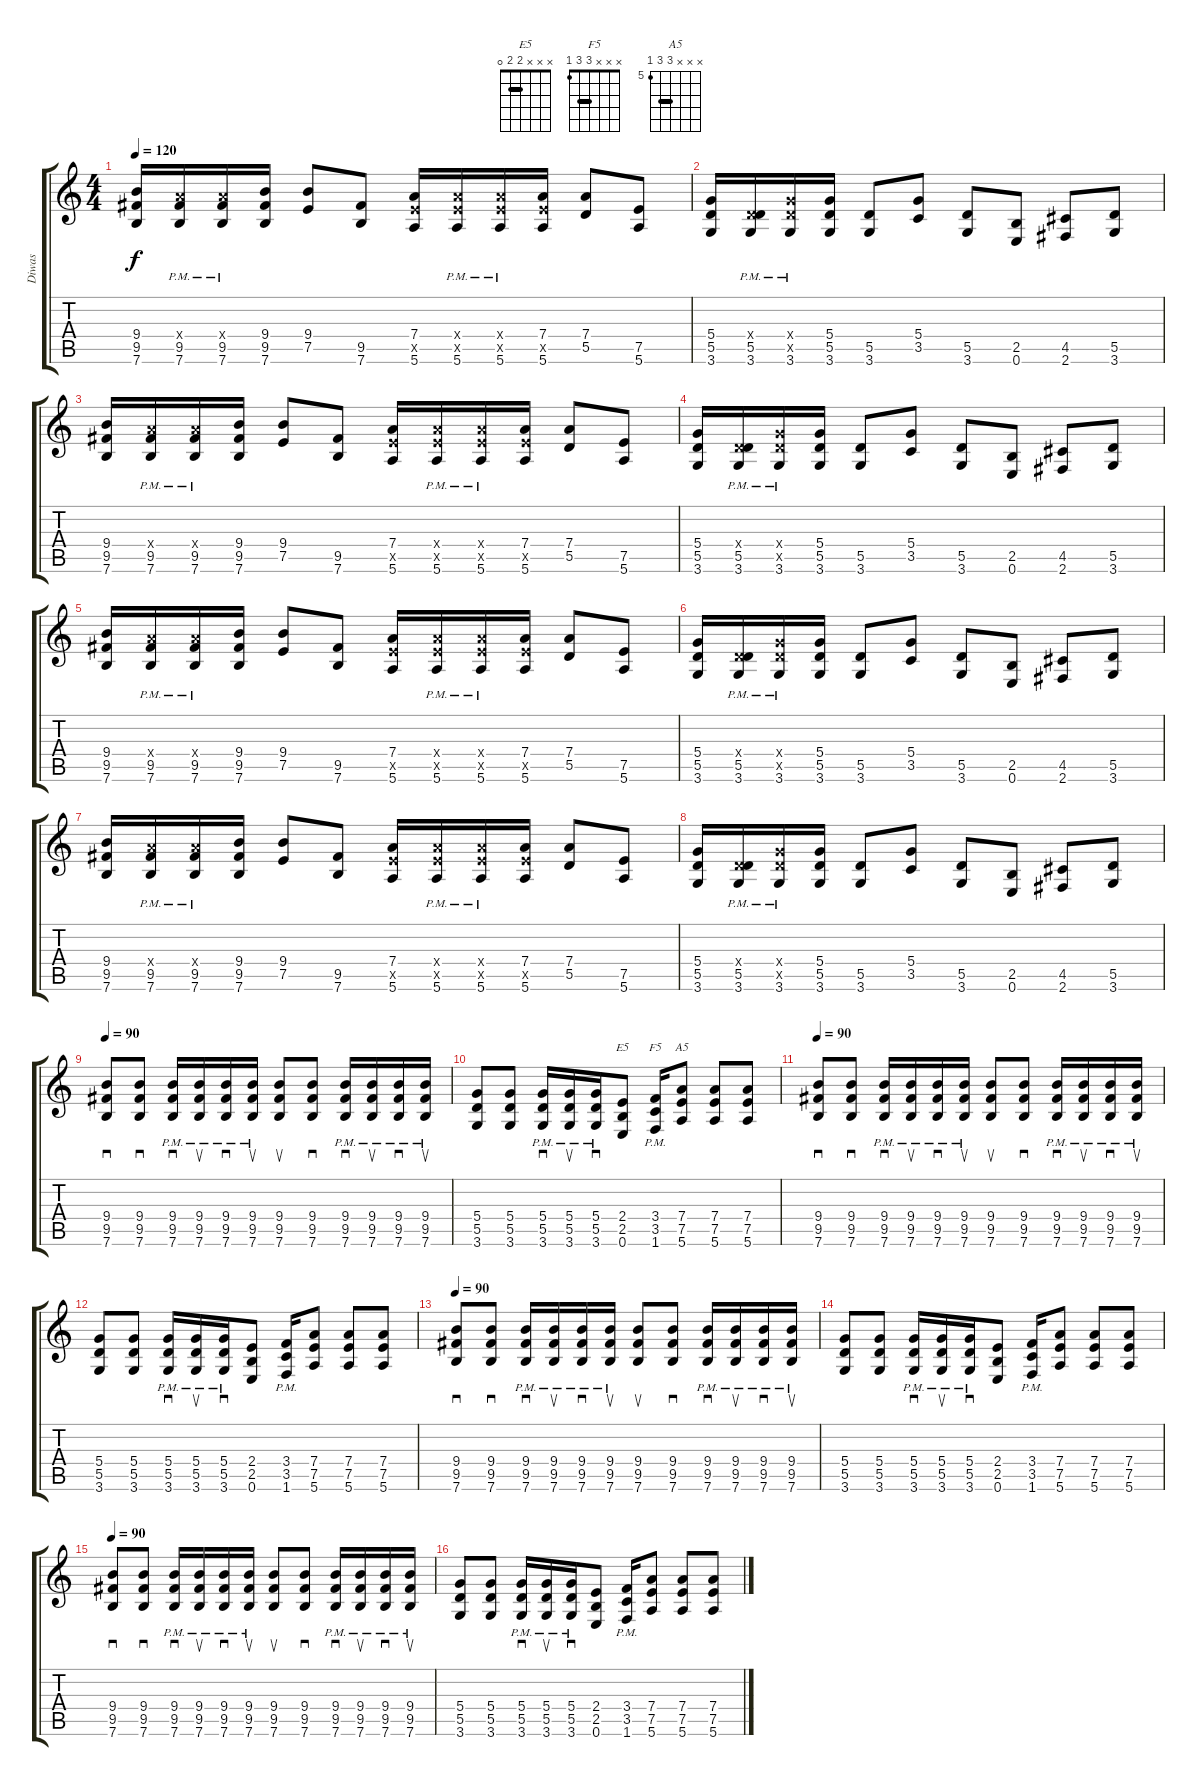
\track ("Diwas" "Diwas") {instrument overdrivenguitar}
\staff {score tabs}
\tuning (E4 B3 G3 D3 A2 E2) {hide}
\chord ("E5" x x x 2 2 0) {barre 2}
\chord ("F5" x x x 3 3 1) {barre 3}
\chord ("A5" x x x 7 7 5) {firstfret 5 barre 7}
\ts (4 4)
\tempo 120
\clef g2
\ks c
(9.4 9.5 7.6).16{dy f} (7.4{x} 9.5{pm} 7.6).16 (7.4{x} 9.5{pm} 7.6).16 (9.4 9.5 7.6).16 (9.4 7.5).8 (9.5 7.6).8 (7.4 7.5{x} 5.6).16 (7.4{x} 7.5{x} 5.6{pm}).16 (7.4{x} 7.5{x} 5.6{pm}).16 (7.4 7.5{x} 5.6).16 (7.4 5.5).8 (7.5 5.6).8 |
(5.4 5.5 3.6).16 (0.4{x} 5.5 3.6{pm}).16 (5.4{x} 5.5{x} 3.6{pm}).16 (5.4 5.5 3.6).16 (5.5 3.6).8 (5.4 3.5).8 (5.5 3.6).8 (2.5 0.6).8 (4.5 2.6).8 (5.5 3.6).8 |
(9.4 9.5 7.6).16 (7.4{x} 9.5{pm} 7.6).16 (7.4{x} 9.5{pm} 7.6).16 (9.4 9.5 7.6).16 (9.4 7.5).8 (9.5 7.6).8 (7.4 7.5{x} 5.6).16 (7.4{x} 7.5{x} 5.6{pm}).16 (7.4{x} 7.5{x} 5.6{pm}).16 (7.4 7.5{x} 5.6).16 (7.4 5.5).8 (7.5 5.6).8 |
(5.4 5.5 3.6).16 (0.4{x} 5.5 3.6{pm}).16 (5.4{x} 5.5{x} 3.6{pm}).16 (5.4 5.5 3.6).16 (5.5 3.6).8 (5.4 3.5).8 (5.5 3.6).8 (2.5 0.6).8 (4.5 2.6).8 (5.5 3.6).8 |
(9.4 9.5 7.6).16 (7.4{x} 9.5{pm} 7.6).16 (7.4{x} 9.5{pm} 7.6).16 (9.4 9.5 7.6).16 (9.4 7.5).8 (9.5 7.6).8 (7.4 7.5{x} 5.6).16 (7.4{x} 7.5{x} 5.6{pm}).16 (7.4{x} 7.5{x} 5.6{pm}).16 (7.4 7.5{x} 5.6).16 (7.4 5.5).8 (7.5 5.6).8 |
(5.4 5.5 3.6).16 (0.4{x} 5.5 3.6{pm}).16 (5.4{x} 5.5{x} 3.6{pm}).16 (5.4 5.5 3.6).16 (5.5 3.6).8 (5.4 3.5).8 (5.5 3.6).8 (2.5 0.6).8 (4.5 2.6).8 (5.5 3.6).8 |
(9.4 9.5 7.6).16 (7.4{x} 9.5{pm} 7.6).16 (7.4{x} 9.5{pm} 7.6).16 (9.4 9.5 7.6).16 (9.4 7.5).8 (9.5 7.6).8 (7.4 7.5{x} 5.6).16 (7.4{x} 7.5{x} 5.6{pm}).16 (7.4{x} 7.5{x} 5.6{pm}).16 (7.4 7.5{x} 5.6).16 (7.4 5.5).8 (7.5 5.6).8 |
(5.4 5.5 3.6).16 (0.4{x} 5.5 3.6{pm}).16 (5.4{x} 5.5{x} 3.6{pm}).16 (5.4 5.5 3.6).16 (5.5 3.6).8 (5.4 3.5).8 (5.5 3.6).8 (2.5 0.6).8 (4.5 2.6).8 (5.5 3.6).8 |
\tempo 90
(9.4 9.5 7.6).8{sd} (9.4 9.5 7.6).8{sd} (9.4{pm} 9.5{pm} 7.6{pm}).16{sd} (9.4{pm} 9.5{pm} 7.6{pm}).16{su} (9.4{pm} 9.5{pm} 7.6{pm}).16{sd} (9.4{pm} 9.5{pm} 7.6{pm}).16{su} (9.4 9.5 7.6).8{su} (9.4 9.5 7.6).8{sd} (9.4{pm} 9.5{pm} 7.6{pm}).16{sd} (9.4{pm} 9.5{pm} 7.6{pm}).16{su} (9.4{pm} 9.5{pm} 7.6{pm}).16{sd} (9.4{pm} 9.5{pm} 7.6{pm}).16{su} |
(5.4 5.5 3.6).8 (5.4 5.5 3.6).8 (5.4{pm} 5.5{pm} 3.6{pm}).16{sd} (5.4{pm} 5.5{pm} 3.6{pm}).16{su} (5.4{pm} 5.5{pm} 3.6{pm}).16{sd} (2.4 2.5 0.6).8{ch "E5"} (3.4{pm} 3.5{pm} 1.6{pm}).16{ch "F5"} (7.4 7.5 5.6).8{ch "A5"} (7.4 7.5 5.6).8 (7.4 7.5 5.6).8 |
\tempo 90
(9.4 9.5 7.6).8{sd} (9.4 9.5 7.6).8{sd} (9.4{pm} 9.5{pm} 7.6{pm}).16{sd} (9.4{pm} 9.5{pm} 7.6{pm}).16{su} (9.4{pm} 9.5{pm} 7.6{pm}).16{sd} (9.4{pm} 9.5{pm} 7.6{pm}).16{su} (9.4 9.5 7.6).8{su} (9.4 9.5 7.6).8{sd} (9.4{pm} 9.5{pm} 7.6{pm}).16{sd} (9.4{pm} 9.5{pm} 7.6{pm}).16{su} (9.4{pm} 9.5{pm} 7.6{pm}).16{sd} (9.4{pm} 9.5{pm} 7.6{pm}).16{su} |
(5.4 5.5 3.6).8 (5.4 5.5 3.6).8 (5.4{pm} 5.5{pm} 3.6{pm}).16{sd} (5.4{pm} 5.5{pm} 3.6{pm}).16{su} (5.4{pm} 5.5{pm} 3.6{pm}).16{sd} (2.4 2.5 0.6).8 (3.4{pm} 3.5{pm} 1.6{pm}).16 (7.4 7.5 5.6).8 (7.4 7.5 5.6).8 (7.4 7.5 5.6).8 |
\tempo 90
(9.4 9.5 7.6).8{sd} (9.4 9.5 7.6).8{sd} (9.4{pm} 9.5{pm} 7.6{pm}).16{sd} (9.4{pm} 9.5{pm} 7.6{pm}).16{su} (9.4{pm} 9.5{pm} 7.6{pm}).16{sd} (9.4{pm} 9.5{pm} 7.6{pm}).16{su} (9.4 9.5 7.6).8{su} (9.4 9.5 7.6).8{sd} (9.4{pm} 9.5{pm} 7.6{pm}).16{sd} (9.4{pm} 9.5{pm} 7.6{pm}).16{su} (9.4{pm} 9.5{pm} 7.6{pm}).16{sd} (9.4{pm} 9.5{pm} 7.6{pm}).16{su} |
(5.4 5.5 3.6).8 (5.4 5.5 3.6).8 (5.4{pm} 5.5{pm} 3.6{pm}).16{sd} (5.4{pm} 5.5{pm} 3.6{pm}).16{su} (5.4{pm} 5.5{pm} 3.6{pm}).16{sd} (2.4 2.5 0.6).8 (3.4{pm} 3.5{pm} 1.6{pm}).16 (7.4 7.5 5.6).8 (7.4 7.5 5.6).8 (7.4 7.5 5.6).8 |
\tempo 90
(9.4 9.5 7.6).8{sd} (9.4 9.5 7.6).8{sd} (9.4{pm} 9.5{pm} 7.6{pm}).16{sd} (9.4{pm} 9.5{pm} 7.6{pm}).16{su} (9.4{pm} 9.5{pm} 7.6{pm}).16{sd} (9.4{pm} 9.5{pm} 7.6{pm}).16{su} (9.4 9.5 7.6).8{su} (9.4 9.5 7.6).8{sd} (9.4{pm} 9.5{pm} 7.6{pm}).16{sd} (9.4{pm} 9.5{pm} 7.6{pm}).16{su} (9.4{pm} 9.5{pm} 7.6{pm}).16{sd} (9.4{pm} 9.5{pm} 7.6{pm}).16{su} |
(5.4 5.5 3.6).8 (5.4 5.5 3.6).8 (5.4{pm} 5.5{pm} 3.6{pm}).16{sd} (5.4{pm} 5.5{pm} 3.6{pm}).16{su} (5.4{pm} 5.5{pm} 3.6{pm}).16{sd} (2.4 2.5 0.6).8 (3.4{pm} 3.5{pm} 1.6{pm}).16 (7.4 7.5 5.6).8 (7.4 7.5 5.6).8 (7.4 7.5 5.6).8
